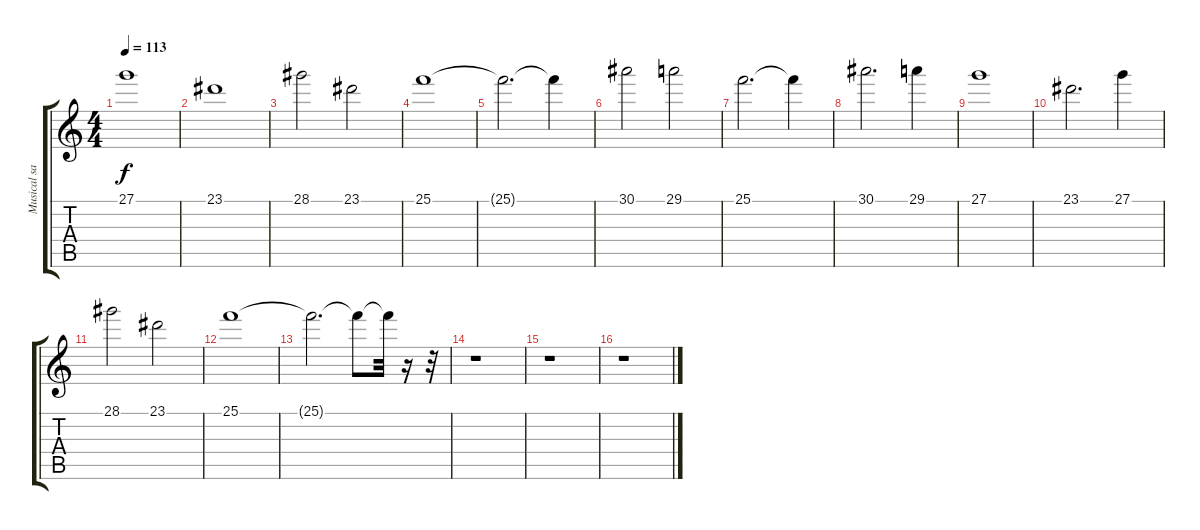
\track ("Musical saw" "Musical sa") {instrument whistle}
\staff {score tabs}
\tuning (E4 B3 G3 D3 A2 E2) {hide}
\ts (4 4)
\tempo 113
\clef g2
\ks c
27.1.1{dy f} |
23.1.1 |
28.1.2 23.1.2 |
25.1.1 |
25.1{t}.2{d} 25.1{t}.4 |
30.1.2 29.1.2 |
25.1.2{d} 25.1{t}.4 |
30.1.2{d} 29.1.4 |
27.1.1 |
23.1.2{d} 27.1.4 |
28.1.2 23.1.2 |
25.1.1 |
25.1{t}.2{d} 25.1{t}.8 25.1{t}.32 r.16 r.32 |
r.1 |
r.1 |
r.1
